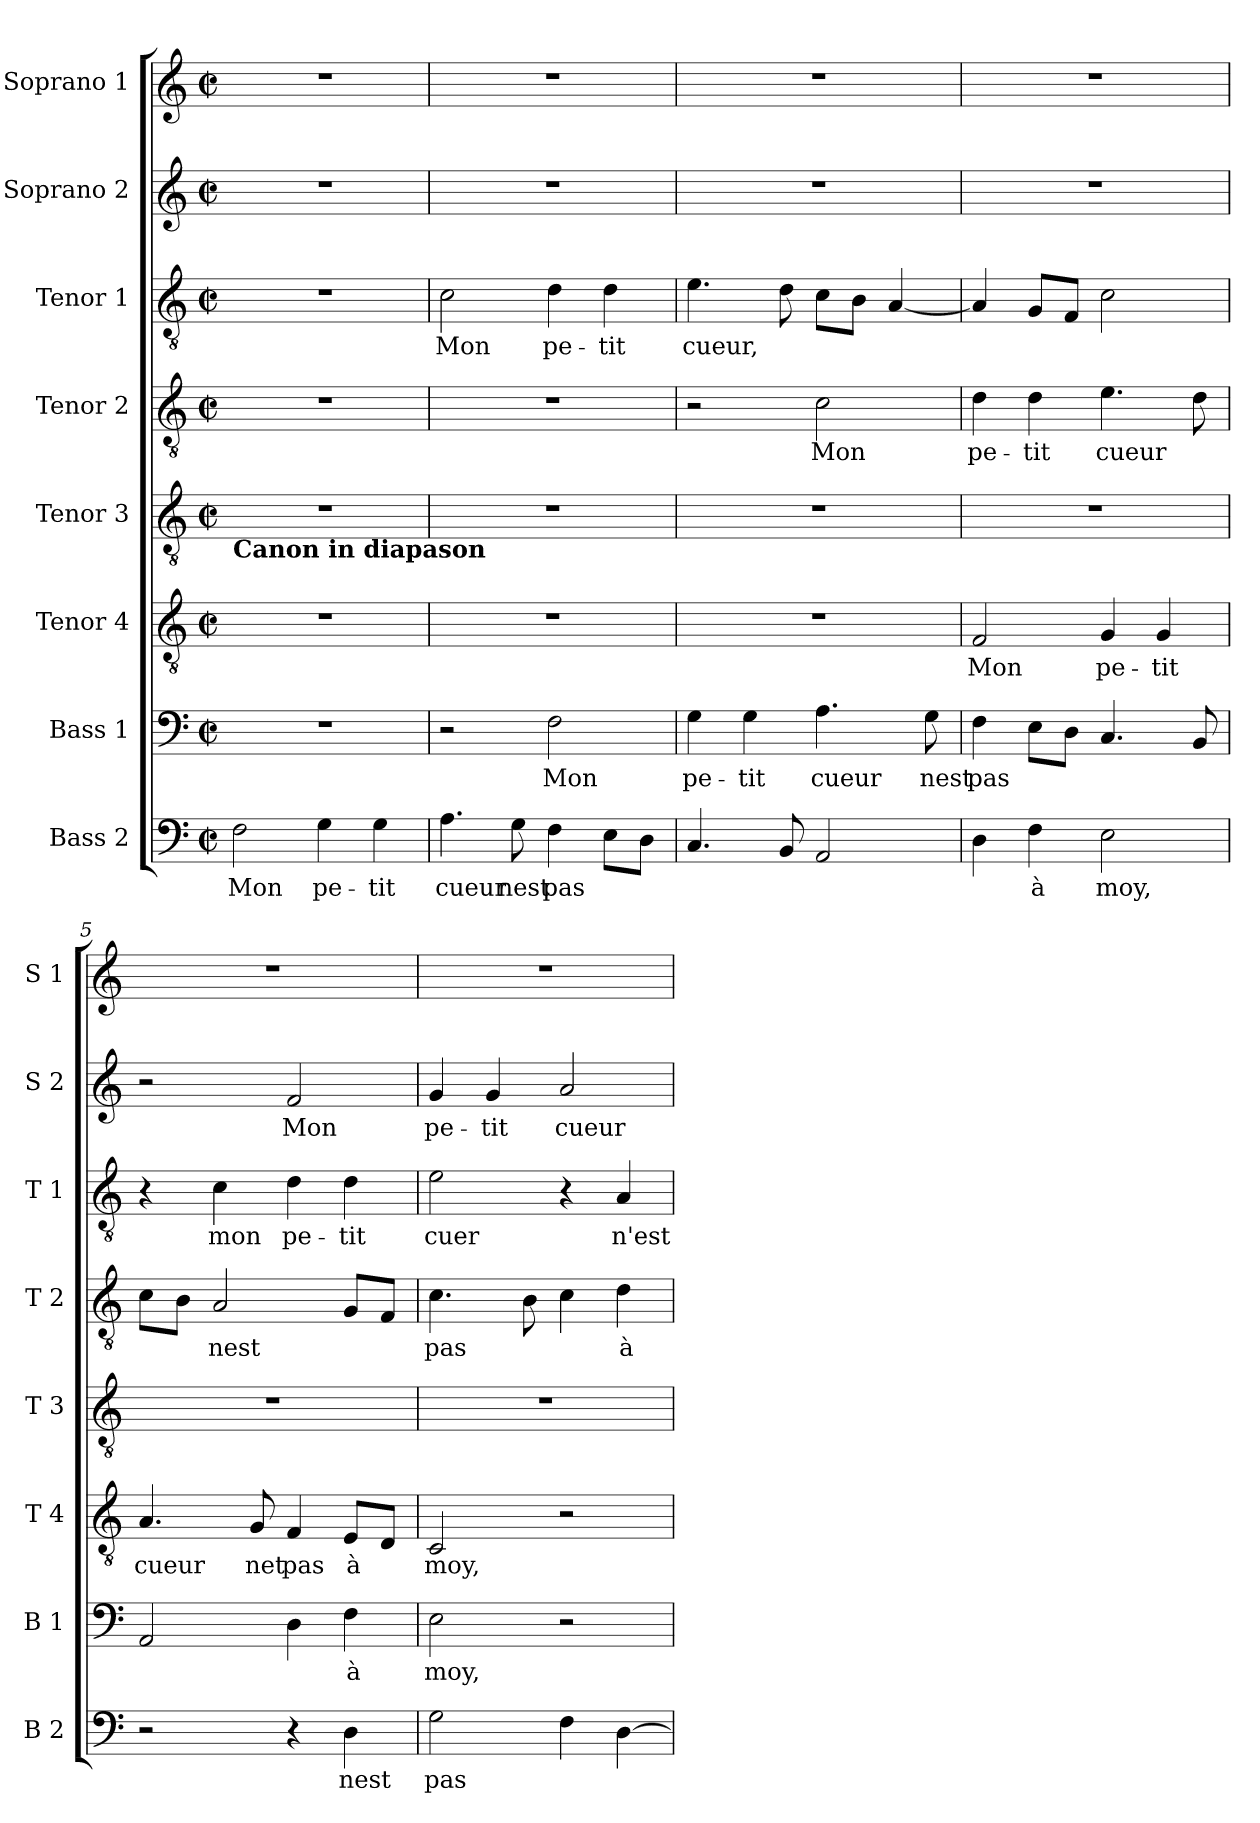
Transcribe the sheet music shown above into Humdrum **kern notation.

**kern	**text	**kern	**text	**kern	**text	**kern	**kern	**text	**kern	**text	**kern	**text	**kern
*part8	*part8	*part7	*part7	*part6	*part6	*part5	*part4	*part4	*part3	*part3	*part2	*part2	*part1
*staff8	*staff8	*staff7	*staff7	*staff6	*staff6	*staff5	*staff4	*staff4	*staff3	*staff3	*staff2	*staff2	*staff1
*I"Bass 2	*	*I"Bass 1	*	*I"Tenor 4	*	*I"Tenor 3	*I"Tenor 2	*	*I"Tenor 1	*	*I"Soprano 2	*	*I"Soprano 1
*I'B 2	*	*I'B 1	*	*I'T 4	*	*I'T 3	*I'T 2	*	*I'T 1	*	*I'S 2	*	*I'S 1
*clefF4	*	*clefF4	*	*clefGv2	*	*clefGv2	*clefGv2	*	*clefGv2	*	*clefG2	*	*clefG2
*k[]	*	*k[]	*	*k[]	*	*k[]	*k[]	*	*k[]	*	*k[]	*	*k[]
*C:	*	*C:	*	*C:	*	*C:	*C:	*	*C:	*	*C:	*	*C:
*M2/2	*	*M2/2	*	*M2/2	*	*M2/2	*M2/2	*	*M2/2	*	*M2/2	*	*M2/2
*met(c|)	*	*met(c|)	*	*met(c|)	*	*met(c|)	*met(c|)	*	*met(c|)	*	*met(c|)	*	*met(c|)
=1	=1	=1	=1	=1	=1	=1	=1	=1	=1	=1	=1	=1	=1
!	!	!	!	!	!	!LO:TX:b:B:t=Canon in diapason	!	!	!	!	!	!	!
2F\	Mon	1r	.	1r	.	1r	1r	.	1r	.	1r	.	1r
4G\	pe-	.	.	.	.	.	.	.	.	.	.	.	.
4G\	-tit	.	.	.	.	.	.	.	.	.	.	.	.
=2	=2	=2	=2	=2	=2	=2	=2	=2	=2	=2	=2	=2	=2
4.A\	cueur	2r	.	1r	.	1r	1r	.	2c\	Mon	1r	.	1r
8G\	nest	.	.	.	.	.	.	.	.	.	.	.	.
4F\	pas	2F\	Mon	.	.	.	.	.	4d\	pe-	.	.	.
8E\L	.	.	.	.	.	.	.	.	4d\	-tit	.	.	.
8D\J	.	.	.	.	.	.	.	.	.	.	.	.	.
=3	=3	=3	=3	=3	=3	=3	=3	=3	=3	=3	=3	=3	=3
4.C/	.	4G\	pe-	1r	.	1r	2r	.	4.e\	cueur,	1r	.	1r
.	.	4G\	-tit	.	.	.	.	.	.	.	.	.	.
8BB/	.	.	.	.	.	.	.	.	8d\	.	.	.	.
2AA/	.	4.A\	cueur	.	.	.	2c\	Mon	8c\L	.	.	.	.
.	.	.	.	.	.	.	.	.	8B\J	.	.	.	.
.	.	.	.	.	.	.	.	.	[4A/	.	.	.	.
.	.	8G\	nest	.	.	.	.	.	.	.	.	.	.
=4	=4	=4	=4	=4	=4	=4	=4	=4	=4	=4	=4	=4	=4
4D\	.	4F\	pas	2F/	Mon	1r	4d\	pe-	4A/]	.	1r	.	1r
4F\	à	8E\L	.	.	.	.	4d\	-tit	8G/L	.	.	.	.
.	.	8D\J	.	.	.	.	.	.	8F/J	.	.	.	.
2E\	moy,	4.C/	.	4G/	pe-	.	4.e\	cueur	2c\	.	.	.	.
.	.	.	.	4G/	-tit	.	.	.	.	.	.	.	.
.	.	8BB/	.	.	.	.	8d\	.	.	.	.	.	.
=5	=5	=5	=5	=5	=5	=5	=5	=5	=5	=5	=5	=5	=5
2r	.	2AA/	.	4.A/	cueur	1r	8c\L	.	4r	.	2r	.	1r
.	.	.	.	.	.	.	8B\J	.	.	.	.	.	.
.	.	.	.	.	.	.	2A/	nest	4c\	mon	.	.	.
.	.	.	.	8G/	net	.	.	.	.	.	.	.	.
4r	.	4D\	.	4F/	pas	.	.	.	4d\	pe-	2f/	Mon	.
4D\	nest	4F\	à	8E/L	à	.	8G/L	.	4d\	-tit	.	.	.
.	.	.	.	8D/J	.	.	8F/J	.	.	.	.	.	.
!!LO:LB:g=z
=6	=6	=6	=6	=6	=6	=6	=6	=6	=6	=6	=6	=6	=6
2G\	pas	2E\	moy,	2C/	moy,	1r	4.c\	pas	2e\	cuer	4g/	pe-	1r
.	.	.	.	.	.	.	.	.	.	.	4g/	-tit	.
.	.	.	.	.	.	.	8B\	.	.	.	.	.	.
4F\	.	2r	.	2r	.	.	4c\	.	4r	.	2a/	cueur	.
[4D\	.	.	.	.	.	.	4d\	à	4A/	n'est	.	.	.
=	=	=	=	=	=	=	=	=	=	=	=	=	=
*-	*-	*-	*-	*-	*-	*-	*-	*-	*-	*-	*-	*-	*-
